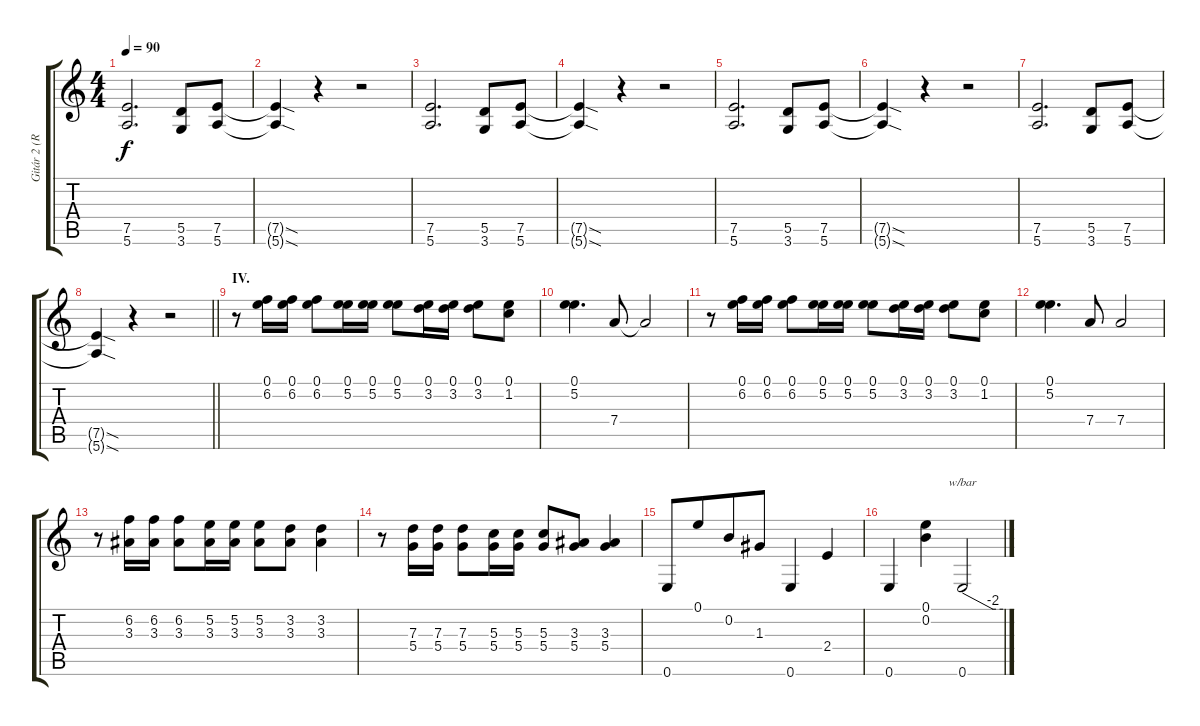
\track ("Gitár 2 (Ritchie Blackmore)" "Gitár 2 (R") {instrument distortionguitar}
\staff {score tabs}
\tuning (E4 B3 G3 D3 A2 E2) {hide}
\ts (4 4)
\tempo 90
\clef g2
\ks c
(7.5 5.6).2{d dy f} (5.5 3.6).8 (7.5 5.6).8 |
(7.5{sod t} 5.6{sod t}).4 r.4 r.2 |
(7.5 5.6).2{d} (5.5 3.6).8 (7.5 5.6).8 |
(7.5{sod t} 5.6{sod t}).4 r.4 r.2 |
(7.5 5.6).2{d} (5.5 3.6).8 (7.5 5.6).8 |
(7.5{sod t} 5.6{sod t}).4 r.4 r.2 |
(7.5 5.6).2{d} (5.5 3.6).8 (7.5 5.6).8 |
\barLineRight lightlight
(7.5{sod t} 5.6{sod t}).4 r.4 r.2 |
\section ("" "IV.")
r.8 (0.1 6.2).16 (0.1 6.2).16 (0.1 6.2).8 (0.1 5.2).16 (0.1 5.2).16 (0.1 5.2).8 (0.1 3.2).16 (0.1 3.2).16 (0.1 3.2).8 (0.1 1.2).8 |
(0.1 5.2).4{d} 7.4.8 7.4{t}.2 |
r.8 (0.1 6.2).16 (0.1 6.2).16 (0.1 6.2).8 (0.1 5.2).16 (0.1 5.2).16 (0.1 5.2).8 (0.1 3.2).16 (0.1 3.2).16 (0.1 3.2).8 (0.1 1.2).8 |
(0.1 5.2).4{d} 7.4.8 7.4.2 |
r.8 (6.2 3.3).16 (6.2 3.3).16 (6.2 3.3).8 (5.2 3.3).16 (5.2 3.3).16 (5.2 3.3).8 (3.2 3.3).8 (3.2 3.3).4 |
r.8 (7.3 5.4).16 (7.3 5.4).16 (7.3 5.4).8 (5.3 5.4).16 (5.3 5.4).16 (5.3 5.4).8 (3.3 5.4).8 (3.3 5.4).4 |
0.6.8 0.1.8{beam merge} 0.2.8 1.3.8 0.6.4 2.4.4 |
0.6.4 (0.1 0.2).4 0.6.2{tbe (custom default 0 0 45 -8 60 -8)}
